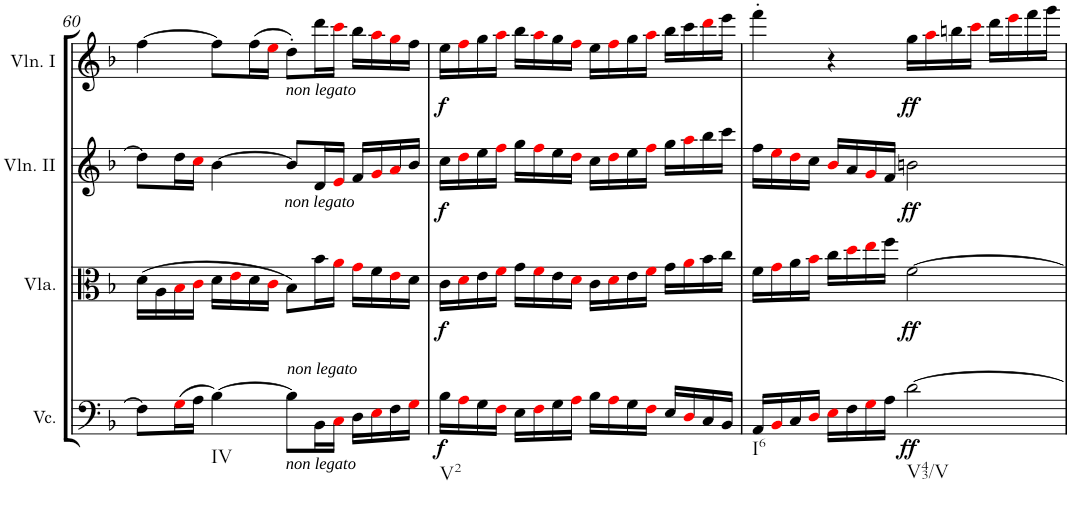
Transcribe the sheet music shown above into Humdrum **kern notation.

**kern	**dynam	**kern	**dynam	**kern	**dynam	**kern	**dynam
*part4	*part4	*part3	*part3	*part2	*part2	*part1	*part1
*staff4	*staff4	*staff3	*staff3	*staff2	*staff2	*staff1	*staff1
*I"Violoncello	*	*I"Viola	*	*I"Violin II	*	*I"Violin I	*
*I'Vc.	*	*I'Vla.	*	*I'Vln. II	*	*I'Vln. I	*
!!LO:PB:g=z
*clefC4	*	*clefC3	*	*clefG2	*	*clefG2	*
*k[b-]	*	*k[b-]	*	*k[b-]	*	*k[b-]	*
*M4/4	*	*M4/4	*	*M4/4	*	*M4/4	*
*met(c)	*	*met(c)	*	*met(c)	*	*met(c)	*
=60	=60	=60	=60	=60	=60	=60	=60
8F\L]	.	(16d\LL	.	8dd\L]	.	[4ff\	.
.	.	16A\	.	.	.	.	.
(16Gi\L	.	16B-i\	.	16dd\L	.	.	.
16A\JJ	.	16ci\JJ	.	16cci\JJ	.	.	.
!LO:TX:b:t=IV	!	!	!	!	!	!	!
[4B-\)	.	16d\LL	.	[4b-\	.	8ff\L]	.
.	.	16ei\	.	.	.	.	.
.	.	16d\	.	.	.	(16ff\L	.
.	.	16ci\JJ	.	.	.	16eei\JJ	.
!	!	!	!	!	!	!LO:TX:b:i:t=non legato	!
!	!	!	!	!LO:TX:b:i:t=non legato	!	!	!
!LO:TX:a:i:t=non legato	!	!	!	!	!	!	!
!LO:TX:b:i:t=non legato	!	!	!	!	!	!	!
8B-\L]	.	8B-\L)	.	8b-/L]	.	8dd'\L)	.
16BB-\L	.	16b-\L	.	16d/L	.	16ddd\L	.
16Ci\JJ	.	16ai\JJ	.	16ei/JJ	.	16ccci\JJ	.
16D\LL	.	16gi\LL	.	16f/LL	.	16bb-\LL	.
16Ei\	.	16f\	.	16gi/	.	16aai\	.
16F\	.	16ei\	.	16ai/	.	16ggi\	.
16Gi\JJ	.	16d\JJ	.	16b-/JJ	.	16ff\JJ	.
=61	=61	=61	=61	=61	=61	=61	=61
!LO:TX:b:t=V2	!	!	!	!	!	!	!
!	!LO:DY:b	!	!LO:DY:b	!	!LO:DY:b	!	!LO:DY:b
16B-\LL	f	16c\LL	f	16cc\LL	f	16ee\LL	f
16Ai\	.	16di\	.	16ddi\	.	16ffi\	.
16G\	.	16e\	.	16ee\	.	16gg\	.
16Fi\JJ	.	16fi\JJ	.	16ffi\JJ	.	16aai\JJ	.
16E\LL	.	16g\LL	.	16gg\LL	.	16bb-\LL	.
16Fi\	.	16fi\	.	16ffi\	.	16aai\	.
16G\	.	16e\	.	16ee\	.	16gg\	.
16Ai\JJ	.	16di\JJ	.	16ddi\JJ	.	16ffi\JJ	.
16B-\LL	.	16c\LL	.	16cc\LL	.	16ee\LL	.
16Ai\	.	16di\	.	16ddi\	.	16ffi\	.
16G\	.	16e\	.	16ee\	.	16gg\	.
16Fi\JJ	.	16fi\JJ	.	16ffi\JJ	.	16aai\JJ	.
16E/LL	.	16g\LL	.	16gg\LL	.	16bb-\LL	.
16Di/	.	16ai\	.	16aai\	.	16ccc\	.
16C/	.	16b-\	.	16bb-\	.	16dddi\	.
16BB-/JJ	.	16cc\JJ	.	16ccc\JJ	.	16eee\JJ	.
=62	=62	=62	=62	=62	=62	=62	=62
!LO:TX:b:t=I6	!	!	!	!	!	!	!
16AA/LL	.	16f\LL	.	16ff\LL	.	4fff'\	.
16BB-i/	.	16gi\	.	16eei\	.	.	.
16C/	.	16a\	.	16ddi\	.	.	.
16Di/JJ	.	16b-i\JJ	.	16cc\JJ	.	.	.
16Ei\LL	.	16cc\LL	.	16b-i/LL	.	4r	.
16F\	.	16ddi\	.	16a/	.	.	.
16Gi\	.	16eei\	.	16gi/	.	.	.
16A\JJ	.	16ff\JJ	.	16f/JJ	.	.	.
!LO:TX:b:t=V43/V	!	!	!	!	!	!	!
!	!LO:DY:b	!	!LO:DY:b	!	!LO:DY:b	!	!LO:DY:b
[2d\	ff	[2f\	ff	2bn\	ff	16gg\LL	ff
.	.	.	.	.	.	16aai\	.
.	.	.	.	.	.	16bbn\	.
.	.	.	.	.	.	16ccci\JJ	.
.	.	.	.	.	.	16ddd\LL	.
.	.	.	.	.	.	16eeei\	.
.	.	.	.	.	.	16fff\	.
.	.	.	.	.	.	16ggg\JJ	.
=	=	=	=	=	=	=	=
*-	*-	*-	*-	*-	*-	*-	*-
